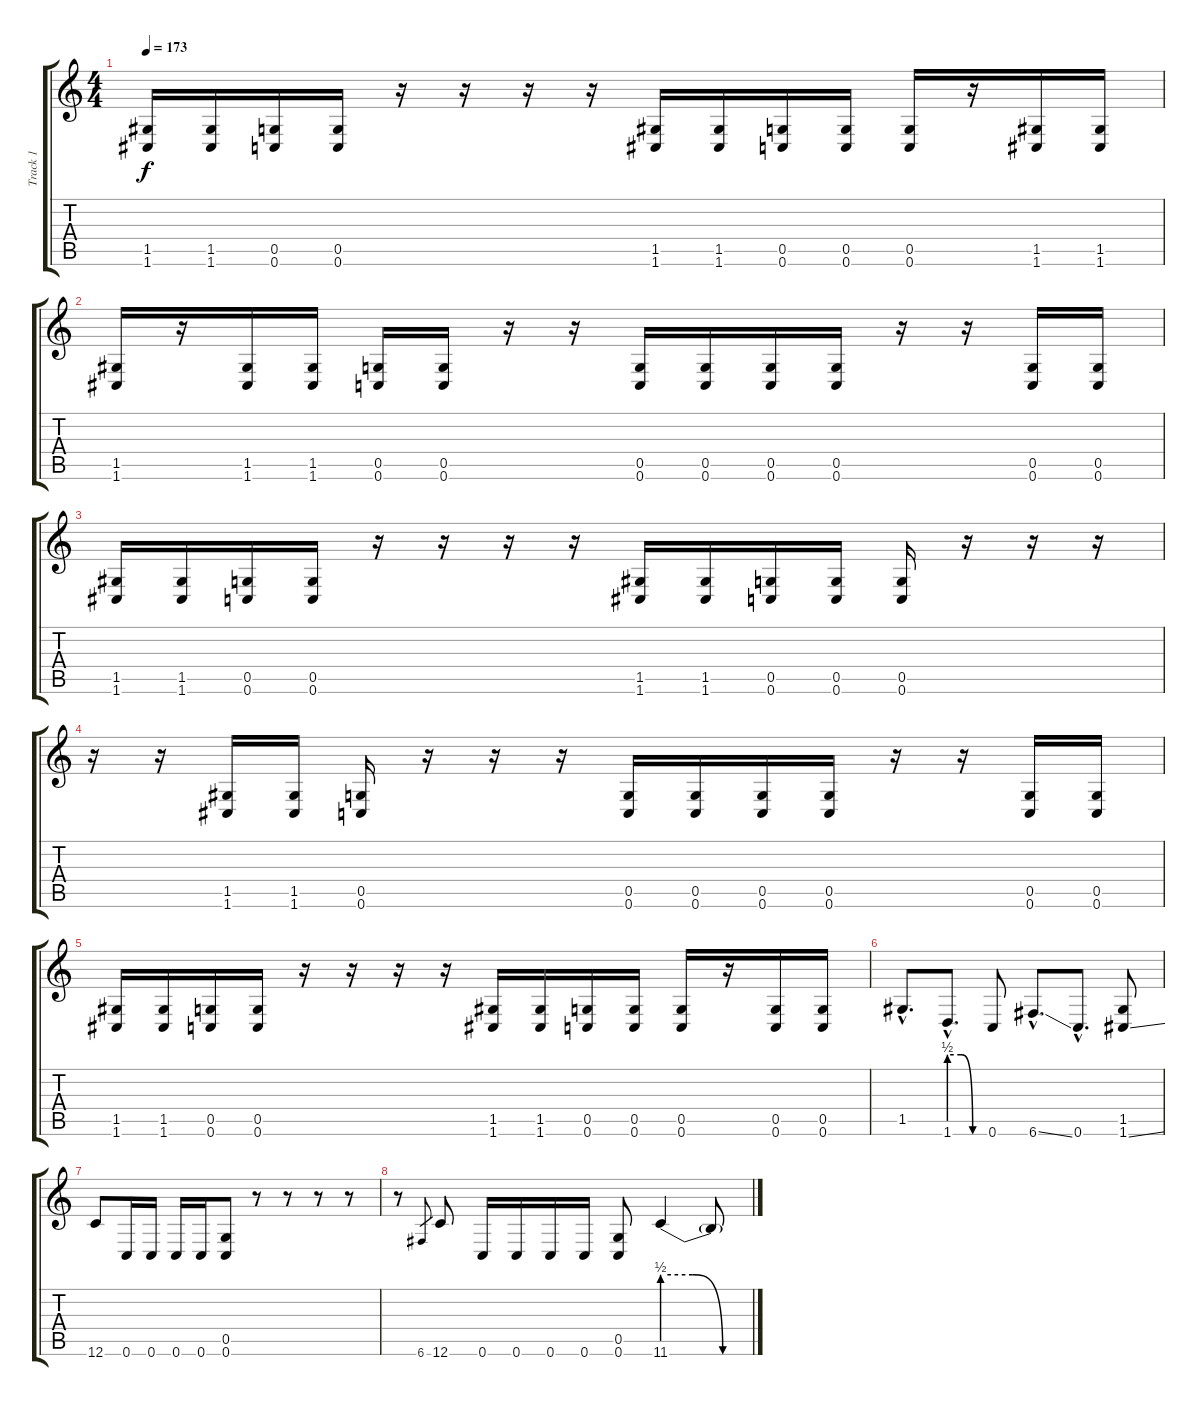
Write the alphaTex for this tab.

\track ("Track 1" "Track 1") {instrument distortionguitar}
\staff {score tabs}
\tuning (D4 A3 F3 C3 G2 C2) {hide}
\ts (4 4)
\tempo 173
\clef g2
\ks c
(1.5 1.6).16{dy f} (1.5 1.6).16 (0.5 0.6).16 (0.5 0.6).16 r.16 r.16 r.16 r.16 (1.5 1.6).16 (1.5 1.6).16 (0.5 0.6).16 (0.5 0.6).16 (0.5 0.6).16 r.16 (1.5 1.6).16 (1.5 1.6).16 |
(1.5 1.6).16 r.16 (1.5 1.6).16 (1.5 1.6).16 (0.5 0.6).16 (0.5 0.6).16 r.16 r.16 (0.5 0.6).16 (0.5 0.6).16 (0.5 0.6).16 (0.5 0.6).16 r.16 r.16 (0.5 0.6).16 (0.5 0.6).16 |
(1.5 1.6).16 (1.5 1.6).16 (0.5 0.6).16 (0.5 0.6).16 r.16 r.16 r.16 r.16 (1.5 1.6).16 (1.5 1.6).16 (0.5 0.6).16 (0.5 0.6).16 (0.5 0.6).16 r.16 r.16 r.16 |
r.16 r.16 (1.5 1.6).16 (1.5 1.6).16 (0.5 0.6).16 r.16 r.16 r.16 (0.5 0.6).16 (0.5 0.6).16 (0.5 0.6).16 (0.5 0.6).16 r.16 r.16 (0.5 0.6).16 (0.5 0.6).16 |
(1.5 1.6).16 (1.5 1.6).16 (0.5 0.6).16 (0.5 0.6).16 r.16 r.16 r.16 r.16 (1.5 1.6).16 (1.5 1.6).16 (0.5 0.6).16 (0.5 0.6).16 (0.5 0.6).16 r.16 (0.5 0.6).16 (0.5 0.6).16 |
1.5{hac}.8{d} 1.6{be (custom 0 2 20 2 40 0 60 0) hac}.8{d} 0.6.8 6.6{ss hac}.8{d} 0.6{hac}.8{d} (1.5 1.6{ss}).8 |
12.6.8 0.6.16 0.6.16 0.6.16 0.6.16 (0.5 0.6).8 r.8 r.8 r.8 r.8 |
r.8 6.6.8{gr} 12.6.8 0.6.16 0.6.16 0.6.16 0.6.16 (0.5 0.6).8 11.6{be (custom 0 2 20 2 40 0 60 0)}.4 11.6{t}.8
